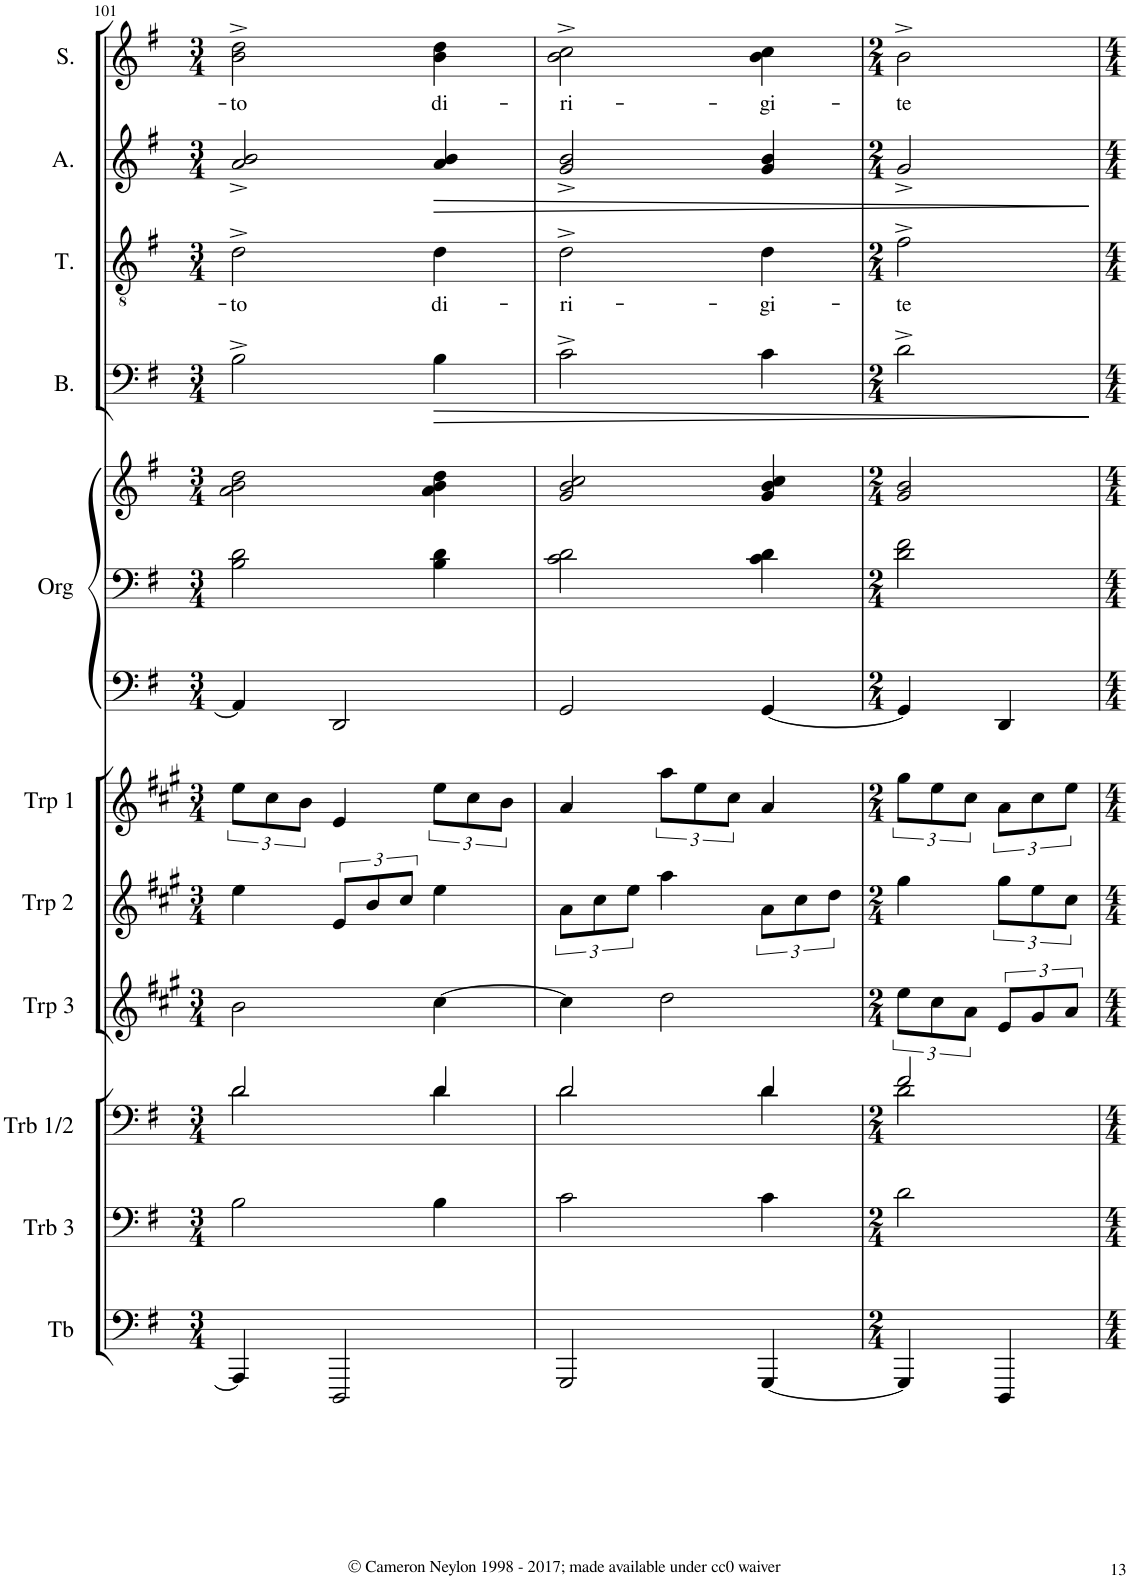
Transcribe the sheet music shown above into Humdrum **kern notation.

**kern	**kern	**kern	**kern	**kern	**kern	**kern	**kern	**kern	**kern	**dynam	**kern	**text	**kern	**dynam	**kern	**text
*part11	*part10	*part9	*part8	*part7	*part6	*part5	*part5	*part5	*part4	*part4	*part3	*part3	*part2	*part2	*part1	*part1
*staff13	*staff12	*staff11	*staff10	*staff9	*staff8	*staff7	*staff6	*staff5	*staff4	*staff4	*staff3	*staff3	*staff2	*staff2	*staff1	*staff1
*I"Tuba	*I"Trombone 3	*I"Trombone 1 &amp; 2	*I"Trumpet 3	*I"Trumpet 2	*I"Trumpet 1	*I"Organ	*	*	*I"Bass	*	*I"Tenor	*	*I"Alto	*	*I"Soprano	*
*I'Tb	*I'Trb 3	*I'Trb 1/2	*I'Trp 3	*I'Trp 2	*I'Trp 1	*I'Org	*	*	*I'B.	*	*I'T.	*	*I'A.	*	*I'S.	*
!!LO:PB:g=z
*clefF4	*clefF4	*clefF4	*clefG2	*clefG2	*clefG2	*clefF4	*clefF4	*clefG2	*clefF4	*	*clefGv2	*	*clefG2	*	*clefG2	*
*	*	*	*Trd1c2	*Trd1c2	*Trd1c2	*	*	*	*	*	*	*	*	*	*	*
*k[f#]	*k[f#]	*k[f#]	*k[f#c#g#]	*k[f#c#g#]	*k[f#c#g#]	*k[f#]	*k[f#]	*k[f#]	*k[f#]	*	*k[f#]	*	*k[f#]	*	*k[f#]	*
*G:	*G:	*G:	*A:	*A:	*A:	*G:	*G:	*G:	*G:	*	*G:	*	*G:	*	*G:	*
*M3/4	*M3/4	*M3/4	*M3/4	*M3/4	*M3/4	*M3/4	*M3/4	*M3/4	*M3/4	*	*M3/4	*	*M3/4	*	*M3/4	*
=101	=101	=101	=101	=101	=101	=101	=101	=101	=101	=101	=101	=101	=101	=101	=101	=101
*	*	*^	*	*	*	*	*	*	*	*	*	*	*	*	*	*
!	!	!	!	!	!	!	!	!	!	!	!	!	!LO:LY:b	!	!	!	!LO:LY:b
4AAA/]	2B\	2d/	2d\	2b\	4ee\	12ee\L	4AA/]	2B\ 2d\	2a\ 2b\ 2dd\	2B^\	.	2d^\	-to	2a/^ 2b/^	.	2b\^ 2dd\^	-to
.	.	.	.	.	.	12cc#\	.	.	.	.	.	.	.	.	.	.	.
.	.	.	.	.	.	12b\J	.	.	.	.	.	.	.	.	.	.	.
2DDD/	.	.	.	.	12e/L	4e/	2DD/	.	.	.	.	.	.	.	.	.	.
.	.	.	.	.	12b/	.	.	.	.	.	.	.	.	.	.	.	.
.	.	.	.	.	12cc#/J	.	.	.	.	.	.	.	.	.	.	.	.
!	!	!	!	!	!	!	!	!	!	!	!LO:HP:b	!	!LO:LY:b	!	!LO:HP:b	!	!LO:LY:b
.	4B\	4d/	4d\	[4cc#\	4ee\	12ee\L	.	4B\ 4d\	4a\ 4b\ 4dd\	4B\	>	4d\	di-	4a/ 4b/	>	4b\ 4dd\	di-
.	.	.	.	.	.	12cc#\	.	.	.	.	.	.	.	.	.	.	.
.	.	.	.	.	.	12b\J	.	.	.	.	.	.	.	.	.	.	.
=102	=102	=102	=102	=102	=102	=102	=102	=102	=102	=102	=102	=102	=102	=102	=102	=102	=102
!	!	!	!	!	!	!	!	!	!	!	!	!	!LO:LY:b	!	!	!	!LO:LY:b
2GGG/	2c\	2d/	2d\	4cc#\]	12a\L	4a/	2GG/	2c\ 2d\	2g/ 2b/ 2cc/	2c^\	.	2d^\	-ri-	2g/^ 2b/^	.	2b\^ 2cc\^	-ri-
.	.	.	.	.	12cc#\	.	.	.	.	.	.	.	.	.	.	.	.
.	.	.	.	.	12ee\J	.	.	.	.	.	.	.	.	.	.	.	.
.	.	.	.	2dd\	4aa\	12aa\L	.	.	.	.	.	.	.	.	.	.	.
.	.	.	.	.	.	12ee\	.	.	.	.	.	.	.	.	.	.	.
.	.	.	.	.	.	12cc#\J	.	.	.	.	.	.	.	.	.	.	.
!	!	!	!	!	!	!	!	!	!	!	!	!	!LO:LY:b	!	!	!	!LO:LY:b
[4GGG/	4c\	4d/	4d\	.	12a\L	4a/	[4GG/	4c\ 4d\	4g/ 4b/ 4cc/	4c\	.	4d\	-gi-	4g/ 4b/	.	4b\ 4cc\	-gi-
.	.	.	.	.	12cc#\	.	.	.	.	.	.	.	.	.	.	.	.
.	.	.	.	.	12dd\J	.	.	.	.	.	.	.	.	.	.	.	.
=103	=103	=103	=103	=103	=103	=103	=103	=103	=103	=103	=103	=103	=103	=103	=103	=103	=103
*M2/4	*M2/4	*M2/4	*	*M2/4	*M2/4	*M2/4	*M2/4	*M2/4	*M2/4	*M2/4	*	*M2/4	*	*M2/4	*	*M2/4	*
!	!	!	!	!	!	!	!	!	!	!	!	!	!LO:LY:b	!	!	!	!LO:LY:b
4GGG/]	2d\	2f#/	2d\	12ee\L	4gg#\	12gg#\L	4GG/]	2d\ 2f#\	2g/ 2b/	2d^\	.	2f#^\	-te	2g^/	.	2b^\	-te
.	.	.	.	12cc#\	.	12ee\	.	.	.	.	.	.	.	.	.	.	.
.	.	.	.	12a\J	.	12cc#\J	.	.	.	.	.	.	.	.	.	.	.
4DDD/	.	.	.	12e/L	12gg#\L	12a\L	4DD/	.	.	.	.	.	.	.	.	.	.
.	.	.	.	12g#/	12ee\	12cc#\	.	.	.	.	.	.	.	.	.	.	.
.	.	.	.	12a/J	12cc#\J	12ee\J	.	.	.	.	.	.	.	.	.	.	.
*	*	*v	*v	*	*	*	*	*	*	*	*	*	*	*	*	*	*
.	.	.	.	.	.	.	.	.	.	]	.	.	.	]	.	.
=	=	=	=	=	=	=	=	=	=	=	=	=	=	=	=	=
*-	*-	*-	*-	*-	*-	*-	*-	*-	*-	*-	*-	*-	*-	*-	*-	*-
